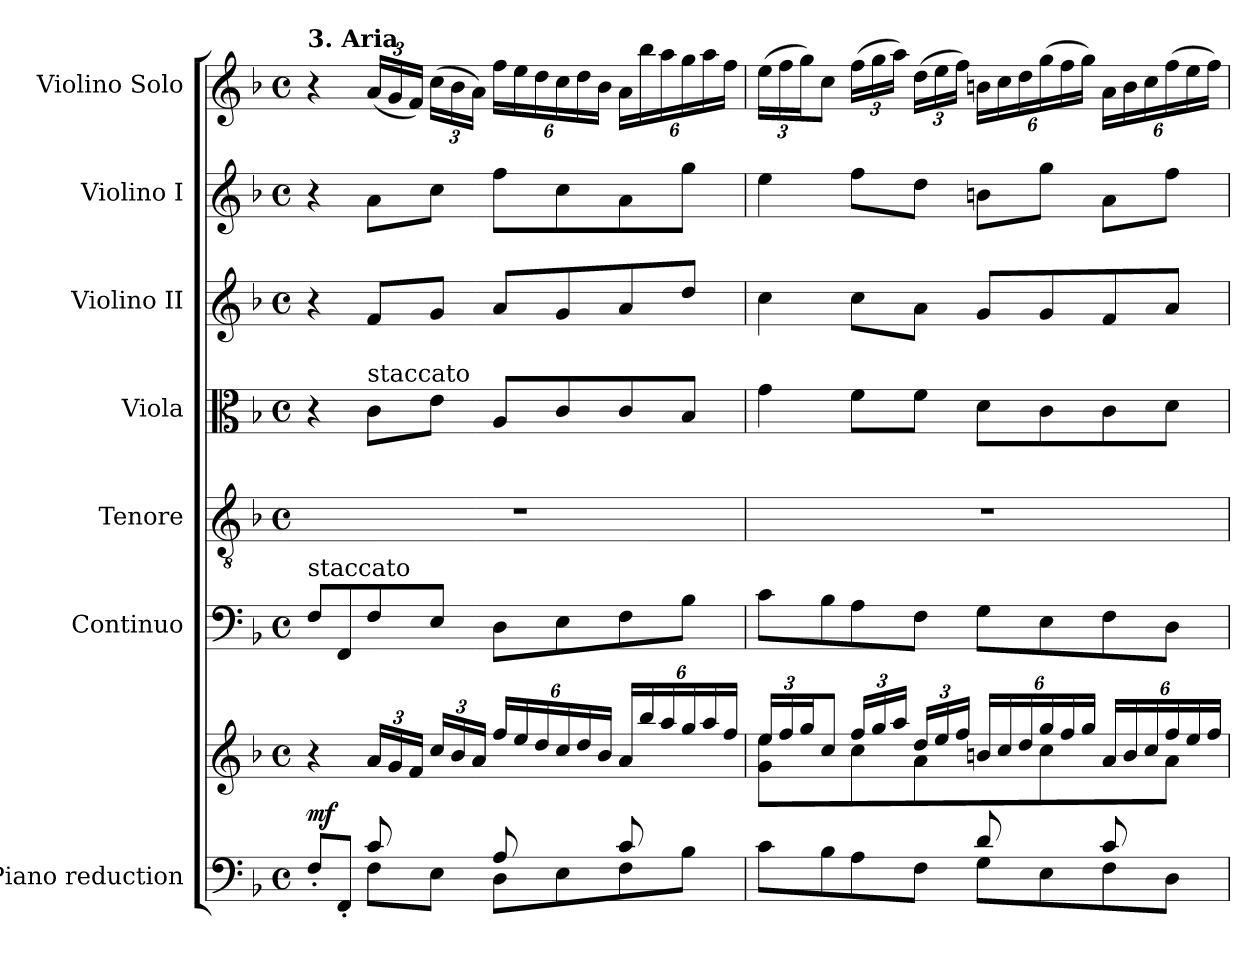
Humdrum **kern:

**kern	**kern	**dynam	**kern	**kern	**kern	**kern	**kern	**kern
*part7	*part7	*part7	*part6	*part5	*part4	*part3	*part2	*part1
*staff8	*staff7	*staff7/8	*staff6	*staff5	*staff4	*staff3	*staff2	*staff1
*I"Piano reduction	*	*	*I"Continuo	*I"Tenore	*I"Viola	*I"Violino II	*I"Violino I	*I"Violino Solo
*I'Pno	*	*	*	*	*	*	*	*I'Vln
*stria5	*stria5	*	*	*	*	*	*	*
*clefF4	*clefG2	*	*clefF4	*clefGv2	*clefC3	*clefG2	*clefG2	*clefG2
*k[b-]	*k[b-]	*	*k[b-]	*k[b-]	*k[b-]	*k[b-]	*k[b-]	*k[b-]
*M4/4	*M4/4	*	*M4/4	*M4/4	*M4/4	*M4/4	*M4/4	*M4/4
*met(c)	*met(c)	*	*met(c)	*met(c)	*met(c)	*met(c)	*met(c)	*met(c)
=1	=1	=1	=1	=1	=1	=1	=1	=1
*^	*^	*	*	*	*	*	*	*
!	!	!	!	!	!	!	!	!	!	!LO:TX:a:B:t=3. Aria
!	!	!	!	!	!LO:TX:a:t=staccato	!	!	!	!	!
!	!	!	!	!LO:DY:b	!	!	!	!	!	!
4ryy	8F'/L	4r	4ryy	mf	8F/L	1r	4r	4r	4r	4r
.	8FF'/J	.	.	.	8FF/	.	.	.	.	.
*	*	*Xbrackettup	*	*	*	*	*	*	*	*Xbrackettup
!	!	!	!	!	!	!	!LO:TX:a:t=staccato	!	!	!
8c/L	8F\L	24a/LL	8ryy	.	8F/	.	8c\L	8f/L	8a\L	(24a/LL
.	.	24g/	.	.	.	.	.	.	.	24g/
.	.	24f/JJ	.	.	.	.	.	.	.	24f/JJ)
8ryy	8E\J	24cc/LL	8g\J	.	8E/J	.	8e\J	8g/J	8cc\J	(24cc\LL
.	.	24b-/	.	.	.	.	.	.	.	24b-\
.	.	24a/JJ	.	.	.	.	.	.	.	24a\JJ)
*	*	*brackettup	*	*	*	*	*	*	*	*brackettup
8A/L	8D\L	24ff/LL	8ryy	.	8D\L	.	8A/L	8a/L	8ff\L	24ff\LL
.	.	24ee/	.	.	.	.	.	.	.	24ee\
.	.	24dd/	.	.	.	.	.	.	.	24dd\
8ryy	8E\	24cc/	8g\	.	8E\	.	8c/	8g/	8cc\	24cc\
.	.	24dd/	.	.	.	.	.	.	.	24dd\
.	.	24b-/JJ	.	.	.	.	.	.	.	24b-\JJ
8c/	8F\	24a/LL	8ryy	.	8F\	.	8c/	8a/	8a\	24a\LL
.	.	24bb-/	.	.	.	.	.	.	.	24bb-\
.	.	24aa/	.	.	.	.	.	.	.	24aa\
8ryy	8B-\J	24gg/	8dd\J	.	8B-\J	.	8B-/J	8dd/J	8gg\J	24gg\
.	.	24aa/	.	.	.	.	.	.	.	24aa\
.	.	24ff/JJ	.	.	.	.	.	.	.	24ff\JJ
=2	=2	=2	=2	=2	=2	=2	=2	=2	=2	=2
*	*	*Xbrackettup	*	*	*	*	*	*	*	*Xbrackettup
2ryy	8c\L	24ee/LL	4g\ 4ee\	.	8c\L	1r	4g\	4cc\	4ee\	(24ee\LL
.	.	24ff/	.	.	.	.	.	.	.	24ff\
.	.	24gg/J	.	.	.	.	.	.	.	24gg\J)
.	8B-\	8cc/J	.	.	8B-\	.	.	.	.	8cc\J
.	8A\	24ff/LL	8cc\L	.	8A\	.	8f\L	8cc\L	8ff\L	(24ff\LL
.	.	24gg/	.	.	.	.	.	.	.	24gg\
.	.	24aa/JJ	.	.	.	.	.	.	.	24aa\JJ)
.	8F\J	24dd/LL	8a\J	.	8F\J	.	8f\J	8a\J	8dd\J	(24dd\LL
.	.	24ee/	.	.	.	.	.	.	.	24ee\
.	.	24ff/JJ	.	.	.	.	.	.	.	24ff\JJ)
*	*	*brackettup	*	*	*	*	*	*	*	*brackettup
8d/L	8G\L	24bn/LL	8ryy	.	8G\L	.	8d\L	8g/L	8bn\L	24bn\LL
.	.	24cc/	.	.	.	.	.	.	.	24cc\
.	.	24dd/	.	.	.	.	.	.	.	24dd\
8ryy	8E\	24gg/	8cc\	.	8E\	.	8c\	8g/	8gg\J	(24gg\
.	.	24ff/	.	.	.	.	.	.	.	24ff\
.	.	24gg/JJ	.	.	.	.	.	.	.	24gg\JJ)
8c/	8F\	24a/LL	8ryy	.	8F\	.	8c\	8f/	8a\L	24a\LL
.	.	24b/	.	.	.	.	.	.	.	24b\
.	.	24cc/	.	.	.	.	.	.	.	24cc\
8ryy	8D\J	24ff/	8a\J	.	8D\J	.	8d\J	8a/J	8ff\J	(24ff\
.	.	24ee/	.	.	.	.	.	.	.	24ee\
.	.	24ff/JJ	.	.	.	.	.	.	.	24ff\JJ)
*v	*v	*	*	*	*	*	*	*	*	*
*	*v	*v	*	*	*	*	*	*	*
=	=	=	=	=	=	=	=	=
*-	*-	*-	*-	*-	*-	*-	*-	*-
